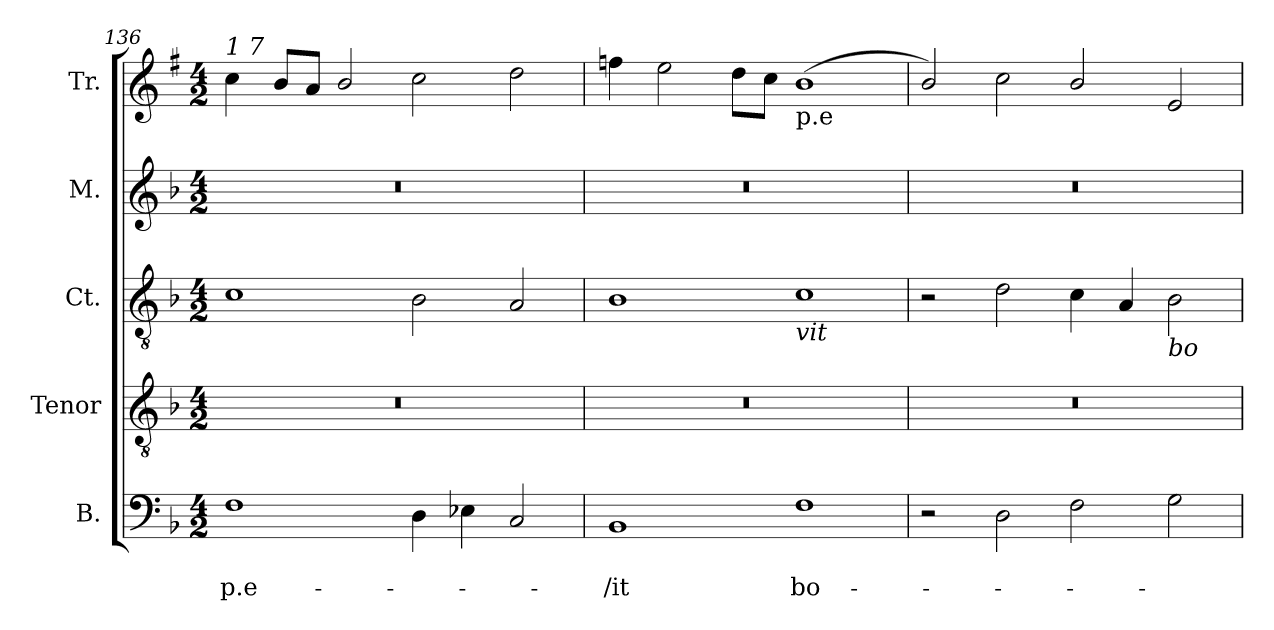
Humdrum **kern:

**kern	**text	**text	**kern	**kern	**kern	**kern
*part5	*part5	*part5	*part4	*part3	*part2	*part1
*staff5	*staff5	*staff5	*staff4	*staff3	*staff2	*staff1
*I"B.	*	*	*I"Tenor	*I"Ct.	*I"M.	*I"Tr.
*I'B.	*	*	*I'T.	*I'Ct.	*I'M.	*I'Tr.
!!LO:LB:g=z
*clefF4	*	*	*clefGv2	*clefGv2	*clefG2	*clefG2
*	*	*	*	*	*	*ITrd1c2
*k[b-]	*	*	*k[b-]	*k[b-]	*k[b-]	*k[b-]
*F:	*	*	*F:	*F:	*F:	*F:
*M4/2	*	*	*M4/2	*M4/2	*M4/2	*M4/2
=136	=136	=136	=136	=136	=136	=136
!	!	!	!	!	!	!LO:TX:a:i:t=1 7
!	!	!LO:LY:b	!	!	!	!
1F	.	-p.e-	0r	1c	0r	4b-\
.	.	.	.	.	.	8a/L
.	.	.	.	.	.	8g/J
.	.	.	.	.	.	2a/
4D\	.	.	.	2B-\	.	2b-\
4E-X\	.	.	.	.	.	.
2C/	.	.	.	2A/	.	2cc\
=137	=137	=137	=137	=137	=137	=137
!	!	!LO:LY:b	!	!	!	!
1BB-	.	-/it	0r	1B-	0r	4ee-\
.	.	.	.	.	.	2dd\
.	.	.	.	.	.	8cc\L
.	.	.	.	.	.	8b-\J
!	!	!	!	!	!	!LO:TX:b:t=p.e
!	!	!	!	!LO:TX:b:i:t=vit	!	!
!	!	!LO:LY:b	!	!	!	!
1F	.	bo-	.	1c	.	(<1a
=138	=138	=138	=138	=138	=138	=138
2r	.	.	0r	2r	0r	2a/)
2D\	.	.	.	2d\	.	2b-\
2F\	.	.	.	4c\	.	2a/
.	.	.	.	4A/	.	.
!	!	!	!	!LO:TX:b:i:t=bo	!	!
2G\	.	.	.	2B-\	.	2d/
=	=	=	=	=	=	=
*-	*-	*-	*-	*-	*-	*-
